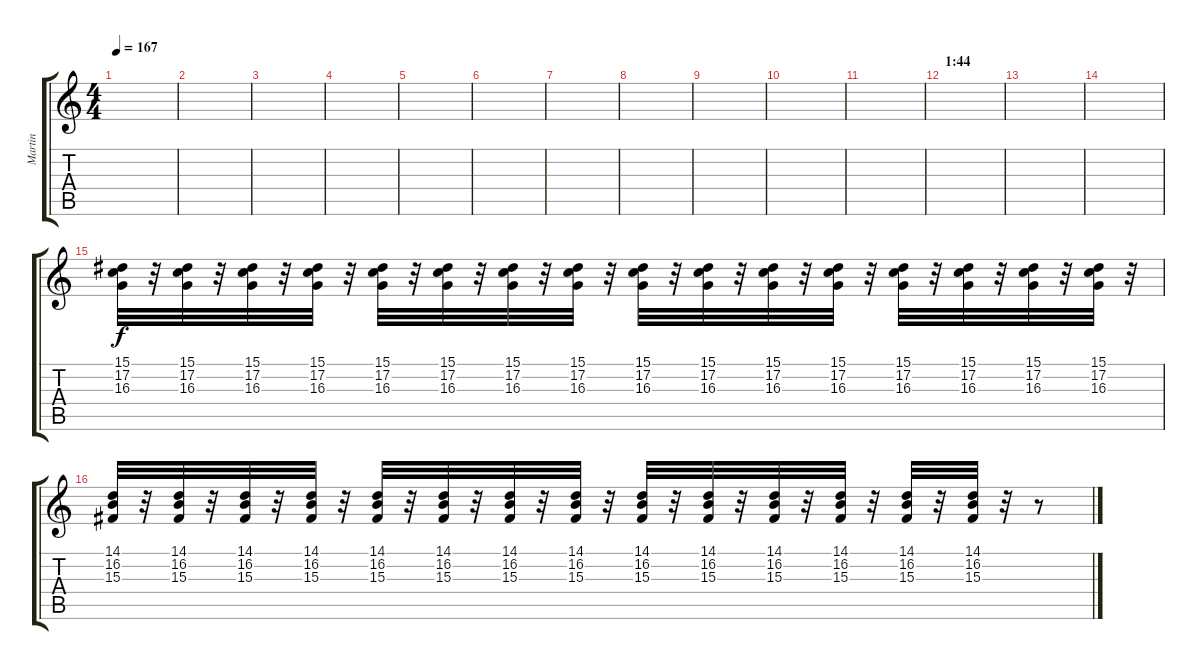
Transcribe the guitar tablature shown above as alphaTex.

\track ("Martin" "Martin") {instrument brasssection}
\staff {score tabs}
\tuning (C4 G3 Eb3 Bb2 F2 C2) {hide}
\ts (4 4)
\tempo 167
\clef g2
\ks c
|
|
|
|
|
|
|
|
|
|
|
\section ("" "1:44")
|
|
|
(15.1 17.2 16.3).32 r.32 (15.1 17.2 16.3).32 r.32 (15.1 17.2 16.3).32 r.32 (15.1 17.2 16.3).32 r.32 (15.1 17.2 16.3).32 r.32 (15.1 17.2 16.3).32 r.32 (15.1 17.2 16.3).32 r.32 (15.1 17.2 16.3).32 r.32 (15.1 17.2 16.3).32 r.32 (15.1 17.2 16.3).32 r.32 (15.1 17.2 16.3).32 r.32 (15.1 17.2 16.3).32 r.32 (15.1 17.2 16.3).32 r.32 (15.1 17.2 16.3).32 r.32 (15.1 17.2 16.3).32 r.32 (15.1 17.2 16.3).32 r.32 |
(14.1 16.2 15.3).32 r.32 (14.1 16.2 15.3).32 r.32 (14.1 16.2 15.3).32 r.32 (14.1 16.2 15.3).32 r.32 (14.1 16.2 15.3).32 r.32 (14.1 16.2 15.3).32 r.32 (14.1 16.2 15.3).32 r.32 (14.1 16.2 15.3).32 r.32 (14.1 16.2 15.3).32 r.32 (14.1 16.2 15.3).32 r.32 (14.1 16.2 15.3).32 r.32 (14.1 16.2 15.3).32 r.32 (14.1 16.2 15.3).32 r.32 (14.1 16.2 15.3).32 r.32 r.8
